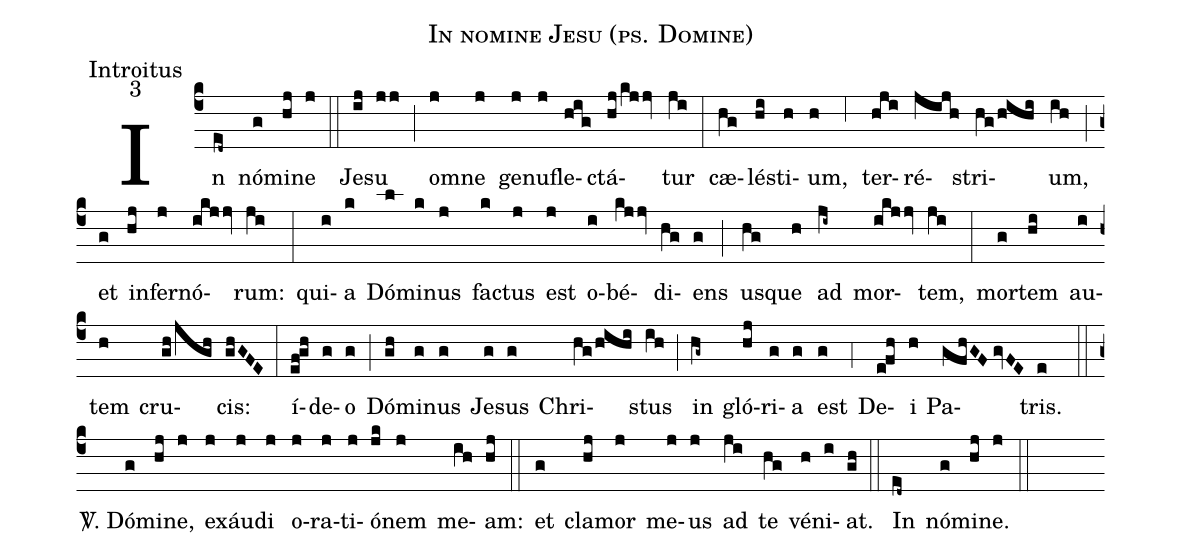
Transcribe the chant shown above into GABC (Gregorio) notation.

name:In nomine Jesu (ps. Domine);
office-part:Introitus;
mode:3;
%%
(c4) In(ed~) nó(g)mi(hj)ne(j) (::)
Je(ij)su(jj) (;) o(j)mne(j) ge(j)nu(j)fle(hig)ctá(hj/kjjv)tur(ji) (:)
cæ(hg)lé(hi)sti(h)um,(h) (,6) ter(hji)ré(jijh)stri(hg/hihi)um,(ih) (;) et(g) in(hj)fer(j)nó(ikjjv)rum:(ji) (:)
qui(i)a(k) Dó(l)mi(k)nus(j) fa(k)ctus(j) est(j) o(i)bé(kjjv)di(hg)ens(g) (;) u(hg)sque(h) ad(ji~) mor(ikjjv)tem,(ji) (:)
mor(g)tem(hi) au(i)tem(h) cru(gh/jgh)cis:(ghGFE) (:)
í(ef!gh)de(g)o(g) (;) Dó(gh)mi(g)nus(g) Je(g)sus(g) Chri(hg/hihi)stus(ih) (;) in(hg~) gló(hj)ri(g)a(g) est(g) (,4) De(e!fh)i(h) Pa(gfhGF//gvFE)tris.(e) (::)

<sp>V/</sp>. Dó(g)mi(hj)ne,(j) ex(j)áu(j)di(j) o(j)ra(j)ti(j)ó(jk)nem(j) me(ih)am:(hj) (::)
et(g) cla(hj)mor(j) me(j)us(j) ad(ji) te(hg) vé(h)ni(i)at.(gh) (::)
In(ed~) nó(g)mi(hj)ne.(j) (::)
